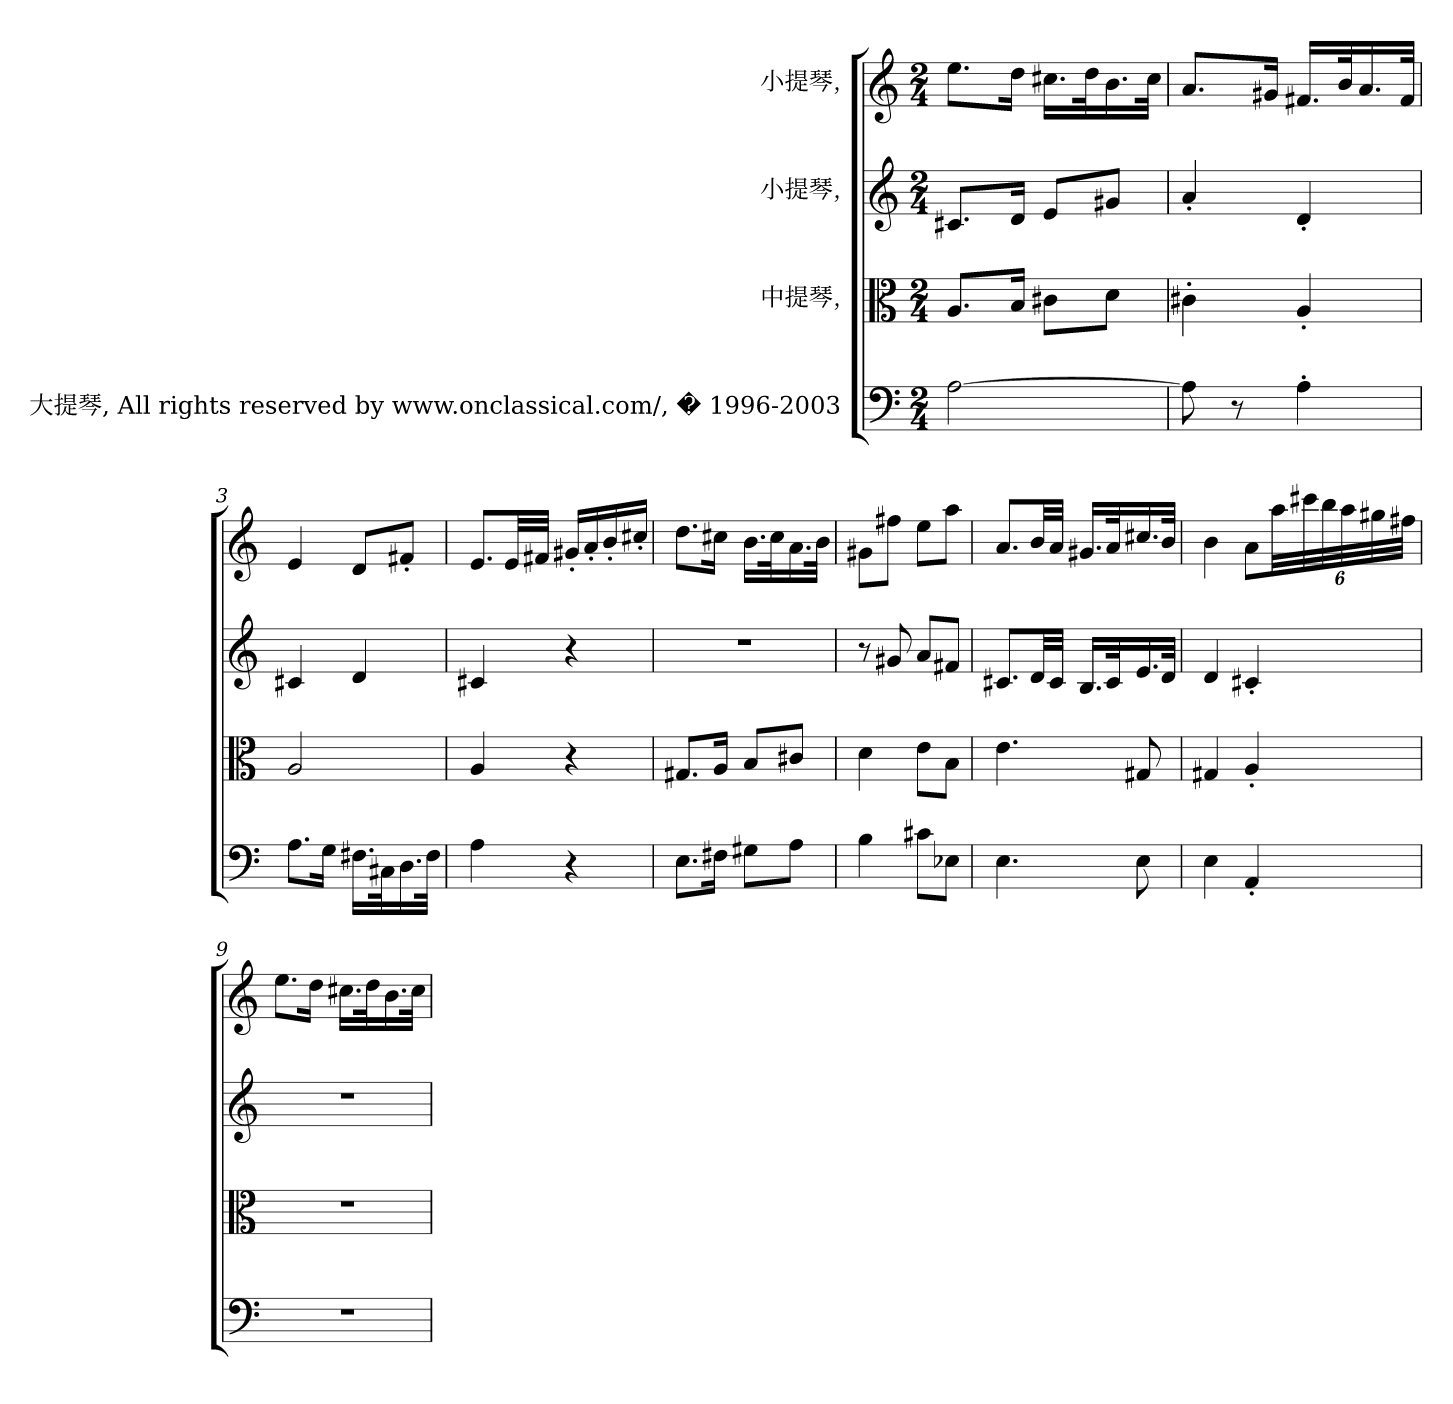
**kern	**kern	**kern	**kern
*part4	*part3	*part2	*part1
*staff4	*staff3	*staff2	*staff1
*I"大提琴, All rights reserved by www.onclassical.com/, � 1996-2003	*I"中提琴,	*I"小提琴,	*I"小提琴,
*clefF4	*clefC3	*clefG2	*clefG2
*k[]	*k[]	*k[]	*k[]
*M2/4	*M2/4	*M2/4	*M2/4
*MM46	*MM46	*MM46	*MM46
=1	=1	=1	=1
[2A\	8.A/L	8.c#X/L	8.ee\L
.	16B/Jk	16d/Jk	16dd\Jk
.	8c#X\L	8e/L	16.cc#X\LL
.	.	.	32dd\K
.	8d\J	8g#X/J	16.b\
.	.	.	32cc#\JJk
!!LO:LB:g=z
=2	=2	=2	=2
8A\]	4c#X'\	4a'/	8.a/L
8r	.	.	.
.	.	.	16g#X/Jk
4A'\	4A'/	4d'/	16.f#X/LL
.	.	.	32b/K
.	.	.	16.a/
.	.	.	32f#/JJk
=3	=3	=3	=3
8.A\L	2A/	4c#X/	4e/
16G\Jk	.	.	.
16.F#X\LL	.	4d/	8d/L
32C#X\K	.	.	.
16.D\	.	.	8f#X'/J
32F#\JJk	.	.	.
=4	=4	=4	=4
4A\	4A/	4c#X/	8.e/L
.	.	.	32e/LL
.	.	.	32f#X/JJJ
4r	4r	4r	16g#X'/LL
.	.	.	16a'/
.	.	.	16b'/
.	.	.	16cc#X'/JJ
=5	=5	=5	=5
8.E\L	8.G#X/L	2r	8.dd\L
16F#X\Jk	16A/Jk	.	16cc#X\Jk
8G#X\L	8B/L	.	16.b\LL
.	.	.	32cc#\K
8A\J	8c#X/J	.	16.a\
.	.	.	32b\JJk
!!LO:LB:g=z
=6	=6	=6	=6
4B\	4d\	8r	8g#X\L
.	.	8g#X/	8ff#X\J
8c#X\L	8e\L	8a/L	8ee\L
8E-X\J	8B\J	8f#X/J	8aa\J
=7	=7	=7	=7
4.E\	4.e\	8.c#X/L	8.a/L
.	.	32d/LL	32b/LL
.	.	32c#/JJJ	32a/JJJ
.	.	16.B/LL	16.g#X/LL
.	.	32c#/K	32a/K
8E\	8G#X/	16.e/	16.cc#X/
.	.	32d/JJk	32b/JJk
=8	=8	=8	=8
4E\	4G#X/	4d/	4b\
4AA'/	4A'/	4c#X'/	8a\L
*	*	*	*Xbrackettup
.	.	.	48aa\LL
.	.	.	48ccc#X\
.	.	.	48bb\
.	.	.	48aa\
.	.	.	48gg#X\
.	.	.	48ff#X\JJJ
=9	=9	=9	=9
2r	2r	2r	8.ee\L
.	.	.	16dd\Jk
.	.	.	16.cc#X\LL
.	.	.	32dd\K
.	.	.	16.b\
.	.	.	32cc#\JJk
=	=	=	=
*-	*-	*-	*-
